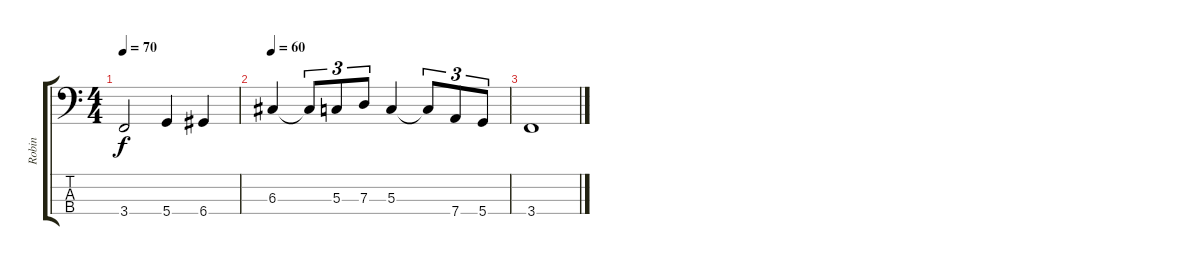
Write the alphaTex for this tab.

\track ("Robin" "Robin") {instrument electricbasspick}
\staff {score tabs}
\tuning (F2 C2 G1 D1) {hide}
\ts (4 4)
\tempo 70
\clef f4
\ks c
3.4.2{dy f} 5.4.4 6.4.4 |
\tempo 60
6.3.4 6.3{t}.8{tu (3 2)} 5.3.8{tu (3 2)} 7.3.8{tu (3 2)} 5.3.4 5.3{t}.8{tu (3 2)} 7.4.8{tu (3 2)} 5.4.8{tu (3 2)} |
3.4.1
